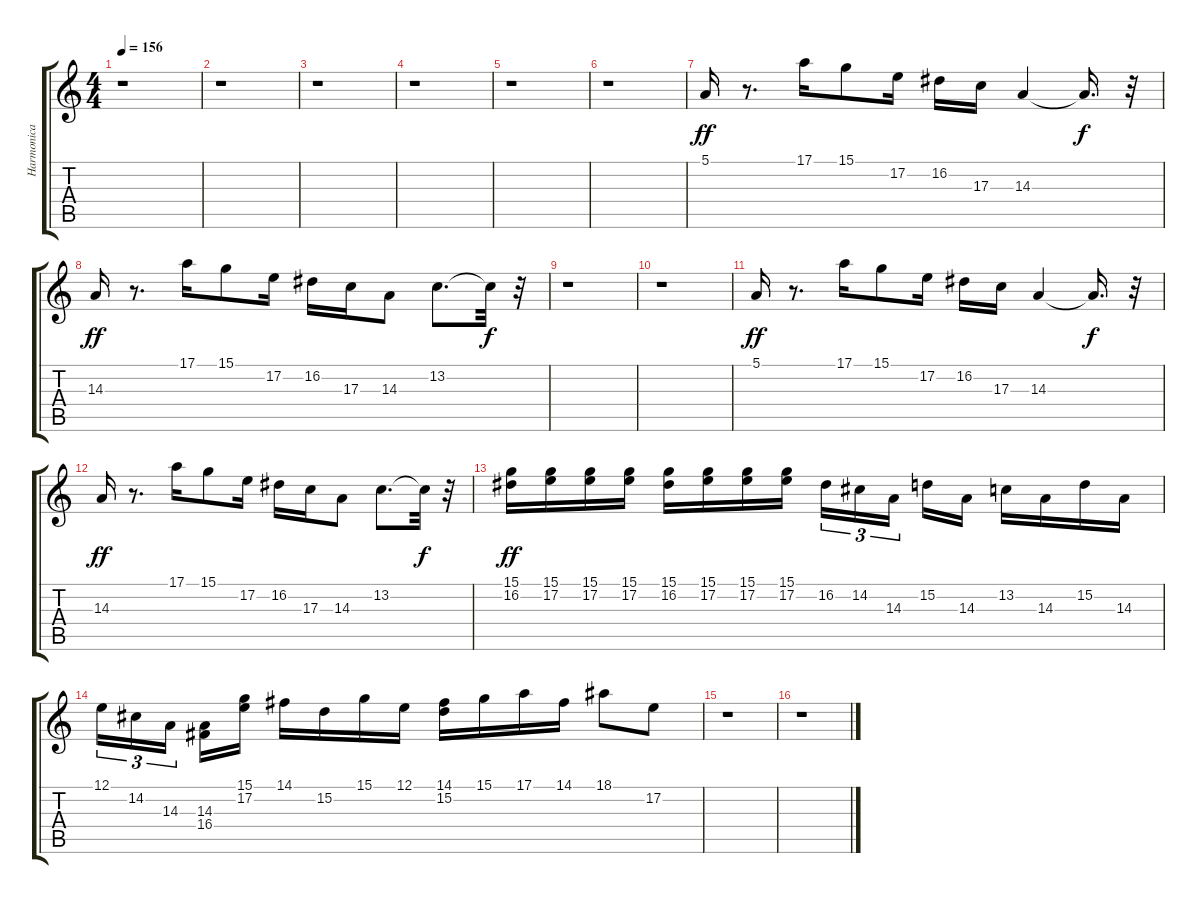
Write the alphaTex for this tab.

\track ("Harmonica" "Harmonica") {instrument harmonica}
\staff {score tabs}
\tuning (E4 B3 G3 D3 A2 E2) {hide}
\ts (4 4)
\tempo 156
\clef g2
\ks c
r.1{dy f} |
r.1 |
r.1 |
r.1 |
r.1 |
r.1 |
5.1.16{dy ff} r.8{d} 17.1.16 15.1.8 17.2.16 16.2.16 17.3.16 14.3.4 14.3{t}.16{d dy f} r.32 |
14.3.16{dy ff} r.8{d} 17.1.16 15.1.8 17.2.16 16.2.16 17.3.16 14.3.8 13.2.8{d} 13.2{t}.32{dy f} r.32 |
r.1 |
r.1 |
5.1.16{dy ff} r.8{d} 17.1.16 15.1.8 17.2.16 16.2.16 17.3.16 14.3.4 14.3{t}.16{d dy f} r.32 |
14.3.16{dy ff} r.8{d} 17.1.16 15.1.8 17.2.16 16.2.16 17.3.16 14.3.8 13.2.8{d} 13.2{t}.32{dy f} r.32 |
(15.1 16.2).16{dy ff} (15.1 17.2).16 (15.1 17.2).16 (15.1 17.2).16 (15.1 16.2).16 (15.1 17.2).16 (15.1 17.2).16 (15.1 17.2).16 16.2.16{tu (3 2)} 14.2.16{tu (3 2)} 14.3.16{tu (3 2) beam splitsecondary} 15.2.16 14.3.16 13.2.16 14.3.16 15.2.16 14.3.16 |
12.1.16{tu (3 2)} 14.2.16{tu (3 2)} 14.3.16{tu (3 2) beam splitsecondary} (14.3 16.4).16 (15.1 17.2).16 14.1.16 15.2.16 15.1.16 12.1.16 (14.1 15.2).16 15.1.16 17.1.16 14.1.16 18.1.8 17.2.8 |
r.1 |
r.1
